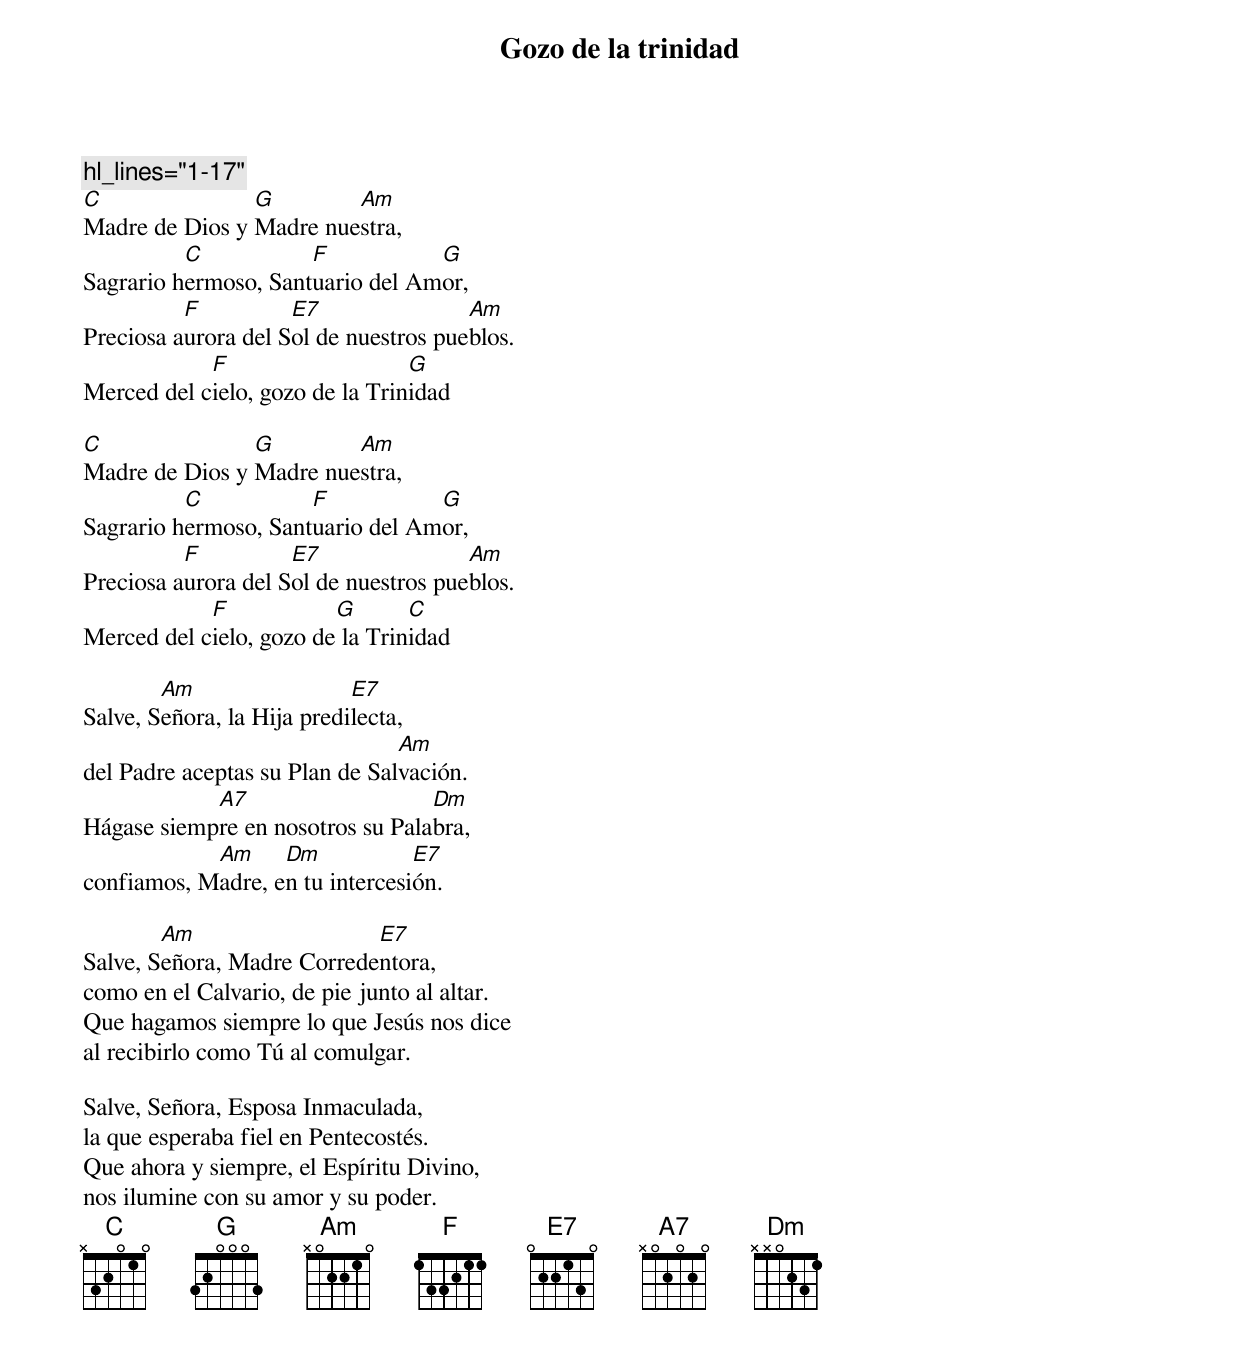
Gozo de la trinidad

hl_lines="1-17"
C               G        Am
Madre de Dios y Madre nuestra,
          C           F           G
Sagrario hermoso, Santuario del Amor,
          F          E7                Am
Preciosa aurora del Sol de nuestros pueblos.
            F                    G
Merced del cielo, gozo de la Trinidad

C               G        Am
Madre de Dios y Madre nuestra,
          C           F           G
Sagrario hermoso, Santuario del Amor,
          F          E7                Am
Preciosa aurora del Sol de nuestros pueblos.
            F            G       C
Merced del cielo, gozo de la Trinidad

        Am                  E7
Salve, Señora, la Hija predilecta,
                                Am
del Padre aceptas su Plan de Salvación.
            A7                    Dm
Hágase siempre en nosotros su Palabra,
            Am     Dm            E7
confiamos, Madre, en tu intercesión.

        Am                  E7
Salve, Señora, Madre Corredentora,
como en el Calvario, de pie junto al altar.
Que hagamos siempre lo que Jesús nos dice
al recibirlo como Tú al comulgar.

Salve, Señora, Esposa Inmaculada,
la que esperaba fiel en Pentecostés.
Que ahora y siempre, el Espíritu Divino,
nos ilumine con su amor y su poder.
